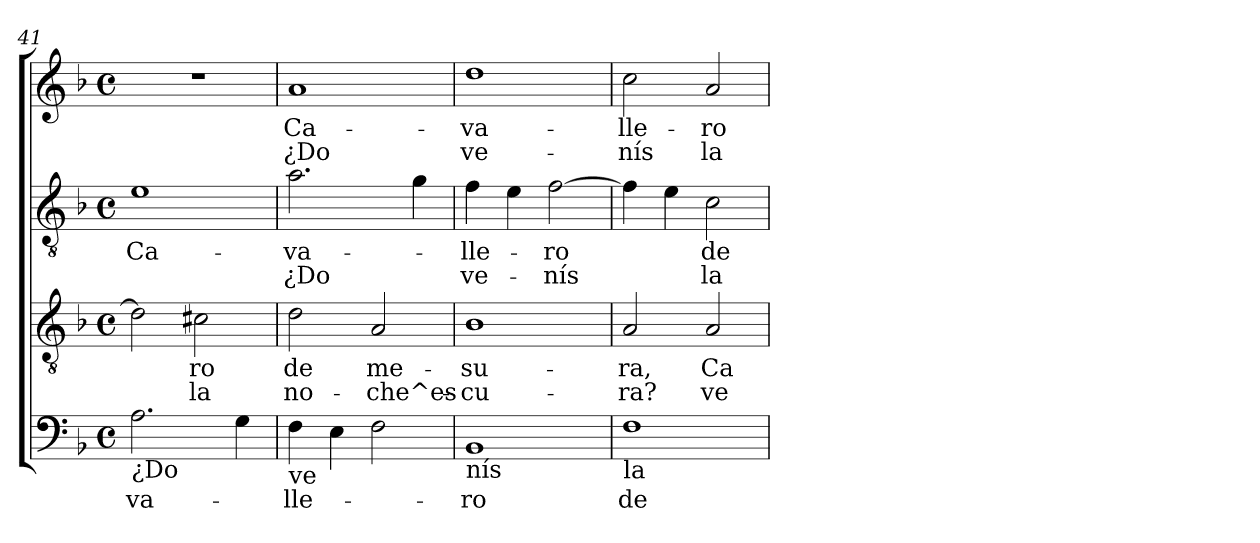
**kern	**text	**kern	**text	**text	**kern	**text	**text	**kern	**text	**text
*part4	*part4	*part3	*part3	*part3	*part2	*part2	*part2	*part1	*part1	*part1
*staff4	*staff4	*staff3	*staff3	*staff3	*staff2	*staff2	*staff2	*staff1	*staff1	*staff1
*clefF4	*	*clefGv2	*	*	*clefGv2	*	*	*clefG2	*	*
*k[b-]	*	*k[b-]	*	*	*k[b-]	*	*	*k[b-]	*	*
*F:	*	*F:	*	*	*F:	*	*	*F:	*	*
*M4/4	*	*M4/4	*	*	*M4/4	*	*	*M4/4	*	*
*met(c)	*	*met(c)	*	*	*met(c)	*	*	*met(c)	*	*
=41	=41	=41	=41	=41	=41	=41	=41	=41	=41	=41
!LO:TX:b:t=¿Do	!	!	!	!	!	!	!	!	!	!
!	!LO:LY:b	!	!	!	!	!LO:LY:b	!	!	!	!
2.A\	-va-	2d\]	.	.	1e	Ca-	.	1r	.	.
!	!	!	!LO:LY:b	!LO:LY:b	!	!	!	!	!	!
.	.	2c#X\	-ro	la	.	.	.	.	.	.
4G\	.	.	.	.	.	.	.	.	.	.
=42	=42	=42	=42	=42	=42	=42	=42	=42	=42	=42
!LO:TX:b:t=ve	!	!	!	!	!	!	!	!	!	!
!	!LO:LY:b	!	!LO:LY:b	!LO:LY:b	!	!LO:LY:b	!LO:LY:b	!	!LO:LY:b	!LO:LY:b
4F\	-lle-	2d\	de	no-	2.a\	-va-	¿Do	1a	Ca-	¿Do
4E\	.	.	.	.	.	.	.	.	.	.
!	!	!	!LO:LY:b	!LO:LY:b	!	!	!	!	!	!
2F\	.	2A/	me-	-che^es-	.	.	.	.	.	.
.	.	.	.	.	4g\	.	.	.	.	.
=43	=43	=43	=43	=43	=43	=43	=43	=43	=43	=43
!LO:TX:b:t=nís	!	!	!	!	!	!	!	!	!	!
!	!LO:LY:b	!	!LO:LY:b	!LO:LY:b	!	!LO:LY:b	!LO:LY:b	!	!LO:LY:b	!LO:LY:b
1BB-	-ro	1B-	-su-	-cu-	4f\	-lle-	ve-	1dd	-va-	ve-
.	.	.	.	.	4e\	.	.	.	.	.
!	!	!	!	!	!	!LO:LY:b	!LO:LY:b	!	!	!
.	.	.	.	.	[>2f\	-ro	-nís	.	.	.
=44	=44	=44	=44	=44	=44	=44	=44	=44	=44	=44
!LO:TX:b:t=la	!	!	!	!	!	!	!	!	!	!
!	!LO:LY:b	!	!LO:LY:b	!LO:LY:b	!	!	!	!	!LO:LY:b	!LO:LY:b
1F	de	2A/	-ra,	-ra?	4f\]	.	.	2cc\	-lle-	-nís
.	.	.	.	.	4e\	.	.	.	.	.
!	!	!	!LO:LY:b	!LO:LY:b	!	!LO:LY:b	!LO:LY:b	!	!LO:LY:b	!LO:LY:b
.	.	2A/	Ca-	ve-	2c\	de	la	2a/	-ro	la
=	=	=	=	=	=	=	=	=	=	=
*-	*-	*-	*-	*-	*-	*-	*-	*-	*-	*-
